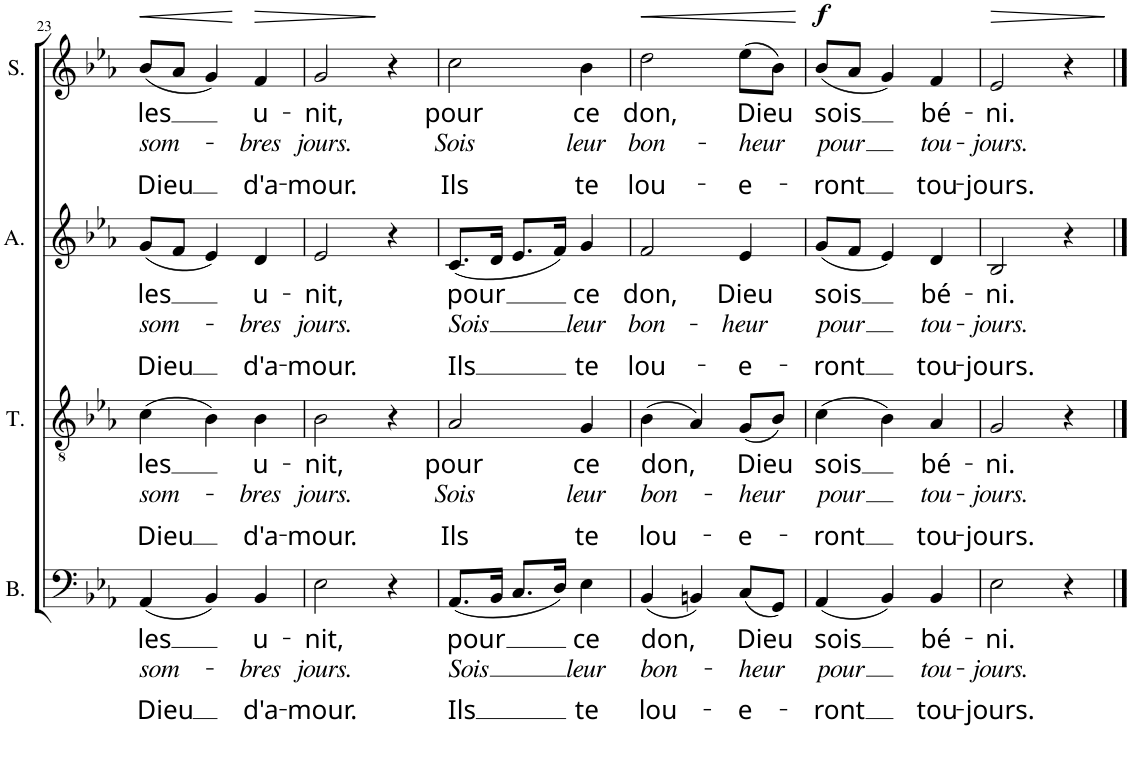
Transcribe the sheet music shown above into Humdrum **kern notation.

**kern	**text	**text	**text	**kern	**text	**text	**text	**kern	**text	**text	**text	**kern	**text	**text	**text	**dynam
*part4	*part4	*part4	*part4	*part3	*part3	*part3	*part3	*part2	*part2	*part2	*part2	*part1	*part1	*part1	*part1	*part1
*staff4	*staff4	*staff4	*staff4	*staff3	*staff3	*staff3	*staff3	*staff2	*staff2	*staff2	*staff2	*staff1	*staff1	*staff1	*staff1	*staff1
*I"Bass	*	*	*	*I"Tenor	*	*	*	*I"Alto	*	*	*	*I"Soprano	*	*	*	*
*I'B.	*	*	*	*I'T.	*	*	*	*I'A.	*	*	*	*I'S.	*	*	*	*
!!LO:PB:g=z
*clefF4	*	*	*	*clefGv2	*	*	*	*clefG2	*	*	*	*clefG2	*	*	*	*
*k[b-e-a-]	*	*	*	*k[b-e-a-]	*	*	*	*k[b-e-a-]	*	*	*	*k[b-e-a-]	*	*	*	*
*M3/4	*	*	*	*M3/4	*	*	*	*M3/4	*	*	*	*M3/4	*	*	*	*
=23	=23	=23	=23	=23	=23	=23	=23	=23	=23	=23	=23	=23	=23	=23	=23	=23
!	!LO:LY:b	!LO:LY:b	!LO:LY:b	!	!LO:LY:b	!LO:LY:b	!LO:LY:b	!	!LO:LY:b	!LO:LY:b	!LO:LY:b	!	!LO:LY:b	!LO:LY:b	!LO:LY:b	!LO:HP:b
(4AA-/	les	som-	Dieu	(4c\	les	som-	Dieu	(8g/L	les	som-	Dieu	(8b-/L	les	som-	Dieu	<
.	.	.	.	.	.	.	.	8f/J	.	.	.	8a-/J	.	.	.	.
4BB-/)	.	.	.	4B-\)	.	.	.	4e-/)	.	.	.	4g/)	.	.	.	.
!	!LO:LY:b	!LO:LY:b	!LO:LY:b	!	!LO:LY:b	!LO:LY:b	!LO:LY:b	!	!LO:LY:b	!LO:LY:b	!LO:LY:b	!	!LO:LY:b	!LO:LY:b	!LO:LY:b	!LO:HP:n=1:b
4BB-/	u-	-bres	d'a-	4B-\	u-	-bres	d'a-	4d/	u-	-bres	d'a-	4f/	u-	-bres	d'a-	[ >
=24	=24	=24	=24	=24	=24	=24	=24	=24	=24	=24	=24	=24	=24	=24	=24	=24
!	!LO:LY:b	!LO:LY:b	!LO:LY:b	!	!LO:LY:b	!LO:LY:b	!LO:LY:b	!	!LO:LY:b	!LO:LY:b	!LO:LY:b	!	!LO:LY:b	!LO:LY:b	!LO:LY:b	!
2E-\	-nit,	jours.	-mour.	2B-\	-nit,	jours.	-mour.	2e-/	-nit,	jours.	-mour.	2g/	-nit,	jours.	-mour.	.
4r	.	.	.	4r	.	.	.	4r	.	.	.	4r	.	.	.	]
=25	=25	=25	=25	=25	=25	=25	=25	=25	=25	=25	=25	=25	=25	=25	=25	=25
!	!LO:LY:b	!LO:LY:b	!LO:LY:b	!	!LO:LY:b	!LO:LY:b	!LO:LY:b	!	!LO:LY:b	!LO:LY:b	!LO:LY:b	!	!LO:LY:b	!LO:LY:b	!LO:LY:b	!
(8.AA-/L	pour	Sois	Ils	2A-/	pour	Sois	Ils	(8.c/L	pour	Sois	Ils	2cc\	pour	Sois	Ils	.
16BB-/Jk	.	.	.	.	.	.	.	16d/Jk	.	.	.	.	.	.	.	.
8.C/L	.	.	.	.	.	.	.	8.e-/L	.	.	.	.	.	.	.	.
16D/Jk)	.	.	.	.	.	.	.	16f/Jk)	.	.	.	.	.	.	.	.
!	!LO:LY:b	!LO:LY:b	!LO:LY:b	!	!LO:LY:b	!LO:LY:b	!LO:LY:b	!	!LO:LY:b	!LO:LY:b	!LO:LY:b	!	!LO:LY:b	!LO:LY:b	!LO:LY:b	!
4E-\	ce	leur	te	4G/	ce	leur	te	4g/	ce	leur	te	4b-\	ce	leur	te	.
=26	=26	=26	=26	=26	=26	=26	=26	=26	=26	=26	=26	=26	=26	=26	=26	=26
!	!LO:LY:b	!LO:LY:b	!LO:LY:b	!	!LO:LY:b	!LO:LY:b	!LO:LY:b	!	!LO:LY:b	!LO:LY:b	!LO:LY:b	!	!LO:LY:b	!LO:LY:b	!LO:LY:b	!LO:HP:b
(4BB-/	don,	bon-	lou-	(4B-\	don,	bon-	lou-	2f/	don,	bon-	lou-	2dd\	don,	bon-	lou-	<
4BBn/)	.	.	.	4A-/)	.	.	.	.	.	.	.	.	.	.	.	.
!	!LO:LY:b	!LO:LY:b	!LO:LY:b	!	!LO:LY:b	!LO:LY:b	!LO:LY:b	!	!LO:LY:b	!LO:LY:b	!LO:LY:b	!	!LO:LY:b	!LO:LY:b	!LO:LY:b	!
(8C/L	Dieu	-heur	-e-	(8G/L	Dieu	-heur	-e-	4e-/	Dieu	-heur	-e-	(8ee-\L	Dieu	-heur	-e-	.
8GG/J)	.	.	.	8B-/J)	.	.	.	.	.	.	.	8b-\J)	.	.	.	.
.	.	.	.	.	.	.	.	.	.	.	.	.	.	.	.	[
=27	=27	=27	=27	=27	=27	=27	=27	=27	=27	=27	=27	=27	=27	=27	=27	=27
!	!LO:LY:b	!LO:LY:b	!LO:LY:b	!	!LO:LY:b	!LO:LY:b	!LO:LY:b	!	!LO:LY:b	!LO:LY:b	!LO:LY:b	!	!LO:LY:b	!LO:LY:b	!LO:LY:b	!LO:DY:a
(4AA-/	sois	pour	-ront	(4c\	sois	pour	-ront	(8g/L	sois	pour	-ront	(8b-/L	sois	pour	-ront	f
.	.	.	.	.	.	.	.	8f/J	.	.	.	8a-/J	.	.	.	.
4BB-/)	.	.	.	4B-\)	.	.	.	4e-/)	.	.	.	4g/)	.	.	.	.
!	!LO:LY:b	!LO:LY:b	!LO:LY:b	!	!LO:LY:b	!LO:LY:b	!LO:LY:b	!	!LO:LY:b	!LO:LY:b	!LO:LY:b	!	!LO:LY:b	!LO:LY:b	!LO:LY:b	!
4BB-/	bé-	tou-	tou-	4A-/	bé-	tou-	tou-	4d/	bé-	tou-	tou-	4f/	bé-	tou-	tou-	.
=28	=28	=28	=28	=28	=28	=28	=28	=28	=28	=28	=28	=28	=28	=28	=28	=28
!	!LO:LY:b	!LO:LY:b	!LO:LY:b	!	!LO:LY:b	!LO:LY:b	!LO:LY:b	!	!LO:LY:b	!LO:LY:b	!LO:LY:b	!	!LO:LY:b	!LO:LY:b	!LO:LY:b	!LO:HP:b
2E-\	-ni.	-jours.	-jours.	2G/	-ni.	-jours.	-jours.	2B-/	-ni.	-jours.	-jours.	2e-/	-ni.	-jours.	-jours.	>
4r	.	.	.	4r	.	.	.	4r	.	.	.	4r	.	.	.	.
.	.	.	.	.	.	.	.	.	.	.	.	.	.	.	.	]
==	==	==	==	==	==	==	==	==	==	==	==	==	==	==	==	==
*-	*-	*-	*-	*-	*-	*-	*-	*-	*-	*-	*-	*-	*-	*-	*-	*-
